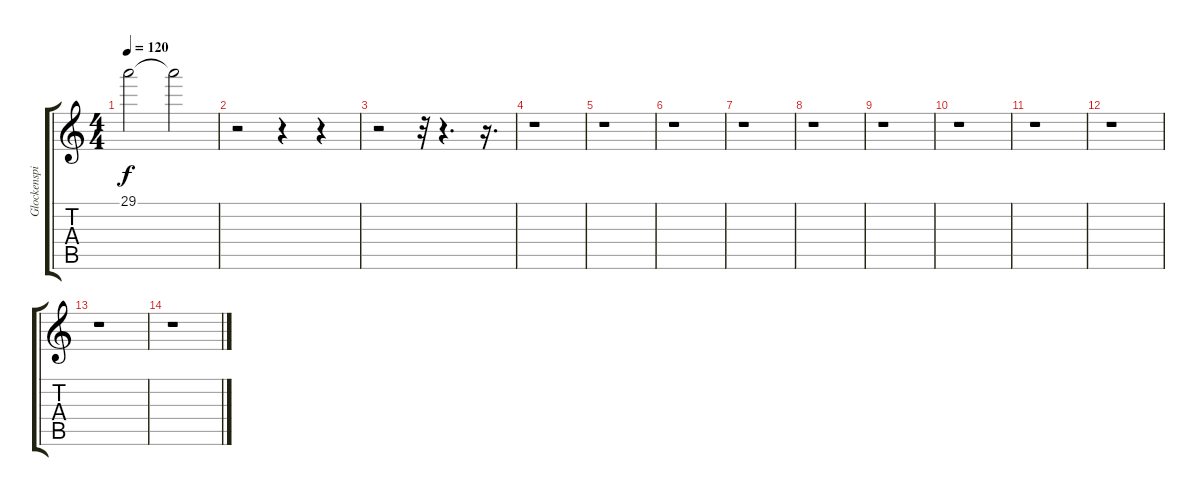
\track ("Glockenspiel" "Glockenspi") {instrument glockenspiel}
\staff {score tabs}
\tuning (E4 B3 G3 D3 A2 E2) {hide}
\ts (4 4)
\tempo 120
\clef g2
\ks c
29.1.2{dy f} 29.1{t}.2 |
r.2 r.4 r.4 |
r.2 r.32 r.4{d} r.16{d} |
r.1 |
r.1 |
r.1 |
r.1 |
r.1 |
r.1 |
r.1 |
r.1 |
r.1 |
r.1 |
r.1
